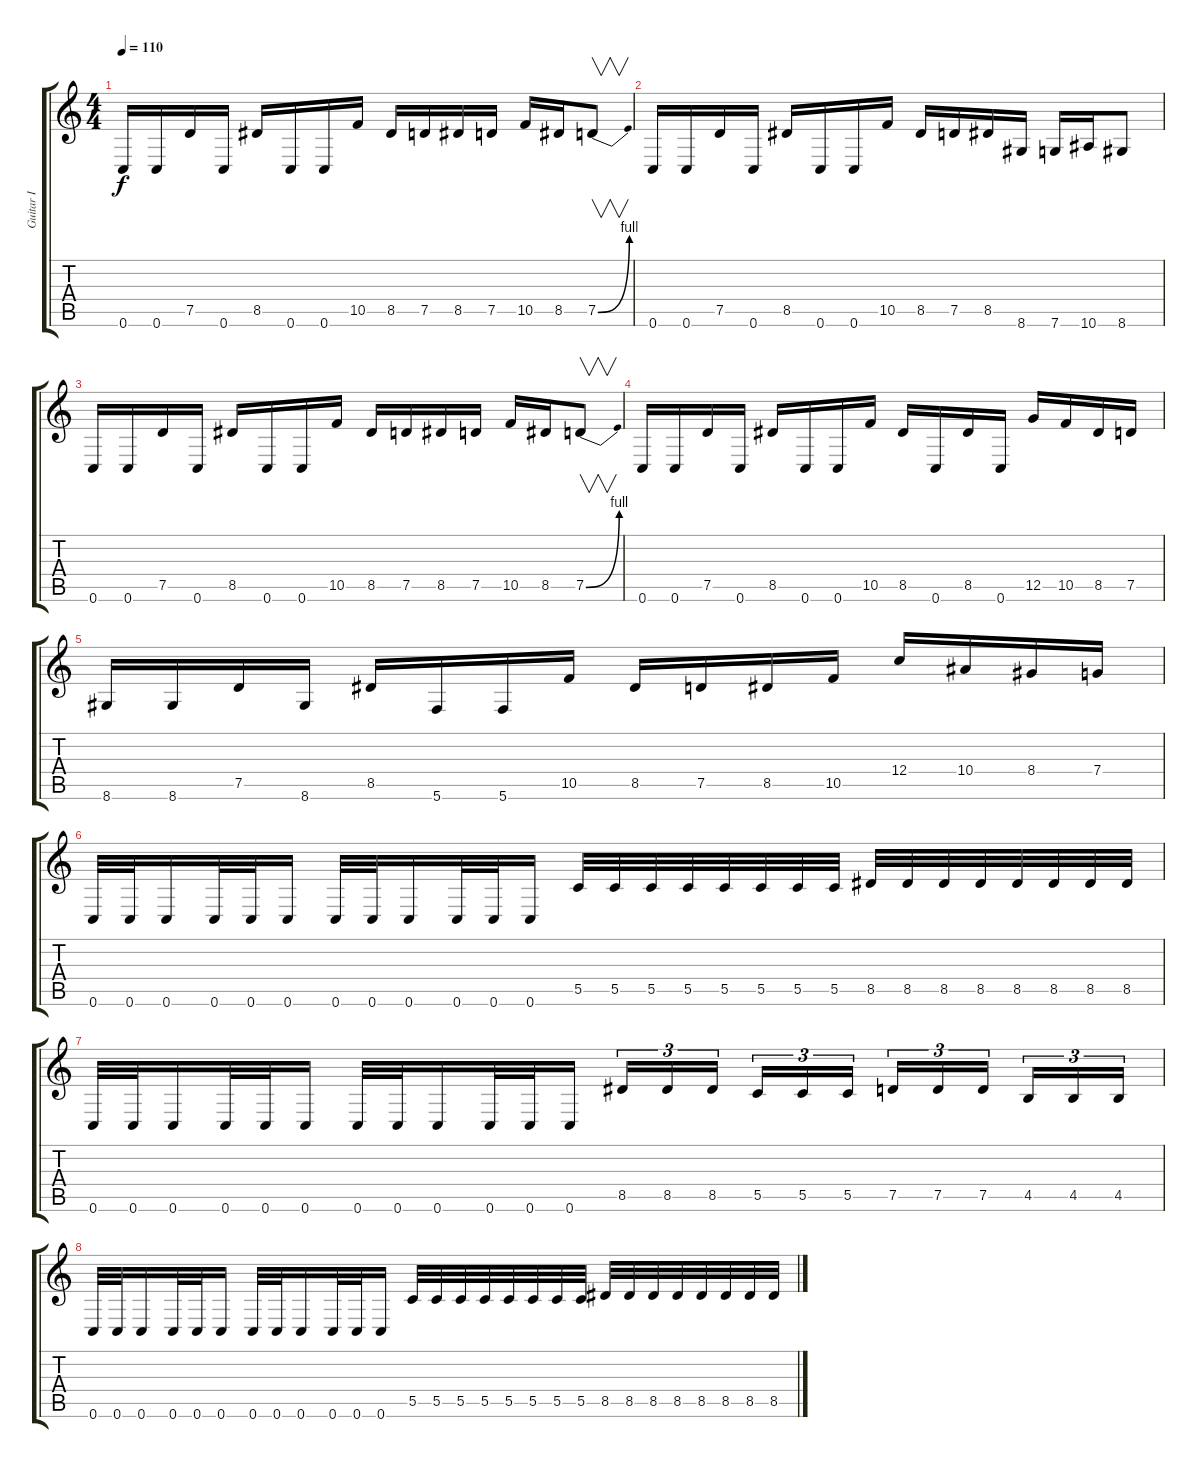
\track ("Guitar I" "Guitar I") {instrument overdrivenguitar}
\staff {score tabs}
\tuning (D4 A3 F3 C3 G2 C2) {hide}
\ts (4 4)
\tempo 110
\clef g2
\ks c
0.6.16{dy f} 0.6.16 7.5.16 0.6.16 8.5.16 0.6.16 0.6.16 10.5.16 8.5.16 7.5.16 8.5.16 7.5.16 10.5.16 8.5.16 7.5{be (bend 0 0 60 4)}.8{v instrument guitarharmonics} |
0.6.16{instrument overdrivenguitar} 0.6.16 7.5.16 0.6.16 8.5.16 0.6.16 0.6.16 10.5.16 8.5.16 7.5.16 8.5.16 8.6.16 7.6.16 10.6.16 8.6.8 |
0.6.16 0.6.16 7.5.16 0.6.16 8.5.16 0.6.16 0.6.16 10.5.16 8.5.16 7.5.16 8.5.16 7.5.16 10.5.16 8.5.16 7.5{be (bend 0 0 60 4)}.8{v instrument guitarharmonics} |
0.6.16{instrument overdrivenguitar} 0.6.16 7.5.16 0.6.16 8.5.16 0.6.16 0.6.16 10.5.16 8.5.16 0.6.16 8.5.16 0.6.16 12.5.16 10.5.16 8.5.16 7.5.16 |
8.6.16 8.6.16 7.5.16 8.6.16 8.5.16 5.6.16 5.6.16 10.5.16 8.5.16 7.5.16 8.5.16 10.5.16 12.4.16 10.4.16 8.4.16 7.4.16 |
0.6.32 0.6.32 0.6.16 0.6.32 0.6.32 0.6.16 0.6.32 0.6.32 0.6.16 0.6.32 0.6.32 0.6.16 5.5.32 5.5.32 5.5.32 5.5.32 5.5.32 5.5.32 5.5.32 5.5.32 8.5.32 8.5.32 8.5.32 8.5.32 8.5.32 8.5.32 8.5.32 8.5.32 |
0.6.32 0.6.32 0.6.16 0.6.32 0.6.32 0.6.16 0.6.32 0.6.32 0.6.16 0.6.32 0.6.32 0.6.16 8.5.16{tu (3 2)} 8.5.16{tu (3 2)} 8.5.16{tu (3 2) beam splitsecondary} 5.5.16{tu (3 2)} 5.5.16{tu (3 2)} 5.5.16{tu (3 2)} 7.5.16{tu (3 2)} 7.5.16{tu (3 2)} 7.5.16{tu (3 2) beam splitsecondary} 4.5.16{tu (3 2)} 4.5.16{tu (3 2)} 4.5.16{tu (3 2)} |
0.6.32 0.6.32 0.6.16 0.6.32 0.6.32 0.6.16 0.6.32 0.6.32 0.6.16 0.6.32 0.6.32 0.6.16 5.5.32 5.5.32 5.5.32 5.5.32 5.5.32 5.5.32 5.5.32 5.5.32 8.5.32 8.5.32 8.5.32 8.5.32 8.5.32 8.5.32 8.5.32 8.5.32
